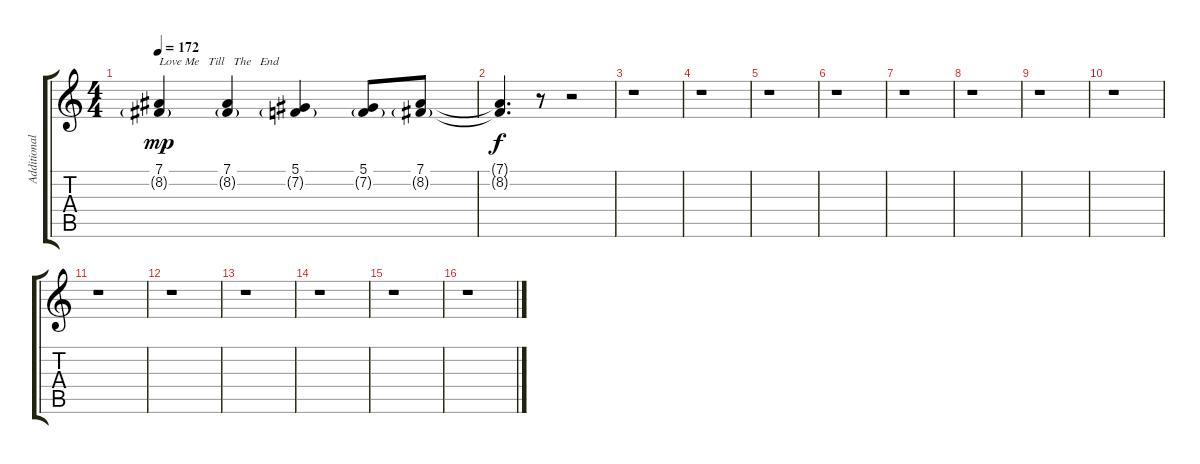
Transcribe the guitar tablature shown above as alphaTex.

\track ("Additional Vocals" "Additional") {instrument sopranosax}
\staff {score tabs}
\tuning (Eb4 Bb3 Gb3 Db3 Ab2 Eb2) {hide}
\ts (4 4)
\tempo 172
\clef g2
\ks c
(7.1 8.2{g}).4{txt "Love Me   Till   The   End" dy mp} (7.1 8.2{g}).4 (5.1 7.2{g}).4 (5.1 7.2{g}).8 (7.1 8.2{g}).8 |
(7.1{t} 8.2{t}).4{d dy f} r.8 r.2 |
r.1 |
r.1 |
r.1 |
r.1 |
r.1 |
r.1 |
r.1 |
r.1 |
r.1 |
r.1 |
r.1 |
r.1 |
r.1 |
r.1
